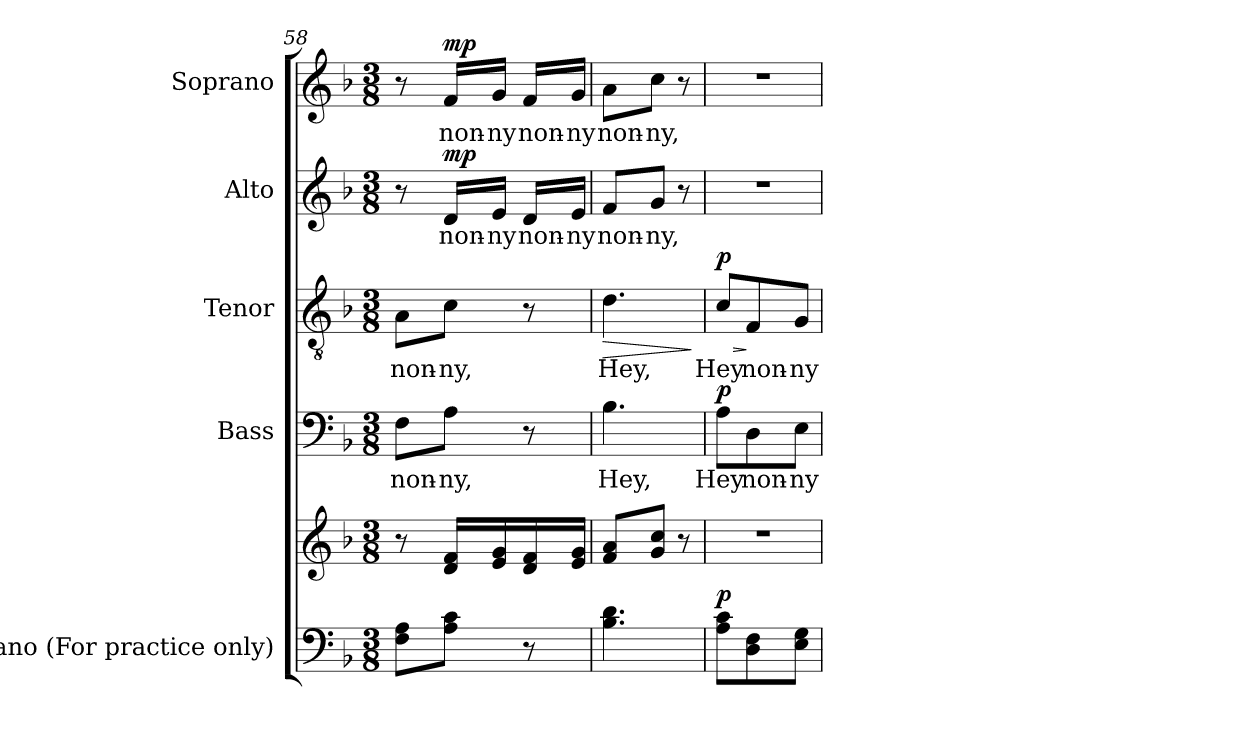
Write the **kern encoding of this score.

**kern	**kern	**dynam	**kern	**text	**dynam	**kern	**text	**dynam	**kern	**text	**dynam	**kern	**text	**dynam
*part5	*part5	*part5	*part4	*part4	*part4	*part3	*part3	*part3	*part2	*part2	*part2	*part1	*part1	*part1
*staff6	*staff5	*staff5/6	*staff4	*staff4	*staff4	*staff3	*staff3	*staff3	*staff2	*staff2	*staff2	*staff1	*staff1	*staff1
*I"Piano (For practice only)	*	*	*I"Bass	*	*	*I"Tenor	*	*	*I"Alto	*	*	*I"Soprano	*	*
*I'Pno.	*	*	*I'B.	*	*	*I'T.	*	*	*I'A.	*	*	*I'S.	*	*
*clefF4	*clefG2	*	*clefF4	*	*	*clefGv2	*	*	*clefG2	*	*	*clefG2	*	*
*	*	*	*	*	*	*ITrd7c12	*	*	*	*	*	*	*	*
*k[b-]	*k[b-]	*	*k[b-]	*	*	*k[b-]	*	*	*k[b-]	*	*	*k[b-]	*	*
*F:	*F:	*	*F:	*	*	*F:	*	*	*F:	*	*	*F:	*	*
*M3/8	*M3/8	*	*M3/8	*	*	*M3/8	*	*	*M3/8	*	*	*M3/8	*	*
=58	=58	=58	=58	=58	=58	=58	=58	=58	=58	=58	=58	=58	=58	=58
!	!	!	!	!LO:LY:b:color=#000000	!	!	!	!	!	!	!	!	!	!
!	!	!	!	!	!	!	!LO:LY:b:color=#000000	!	!	!	!	!	!	!
*	*	*	*	*	*	*^	*	*	*	*	*	*	*	*
8Fi\ 8AiL	8r	.	8Fi\L	non-	.	8AAi\L	4ryy	non-	.	8r	.	.	8r	.	.
!	!	!	!	!LO:LY:b:color=#000000	!	!	!	!	!	!	!	!	!	!	!
!	!	!	!	!	!	!	!	!LO:LY:b:color=#000000	!	!	!	!	!	!	!
!	!	!	!	!	!	!	!	!	!	!	!LO:LY:b:color=#000000	!	!	!	!
!	!	!	!	!	!	!	!	!	!	!	!	!	!	!LO:LY:b:color=#000000	!
8Ai\ 8ciJ	16di/ 16fiLL	.	8Ai\J	-ny,	.	8Ci\J	.	-ny,	.	16di/LL	non-	mp	16fi/LL	non-	mp
!	!	!	!	!	!	!	!	!	!	!	!LO:LY:b:color=#000000	!	!	!	!
!	!	!	!	!	!	!	!	!	!	!	!	!	!	!LO:LY:b:color=#000000	!
.	16ei/ 16gi	.	.	.	.	.	.	.	.	16ei/JJ	-ny	.	16gi/JJ	-ny	.
!	!	!	!	!	!	!	!	!	!	!	!LO:LY:b:color=#000000	!	!	!	!
!	!	!	!	!	!	!	!	!	!	!	!	!	!	!LO:LY:b:color=#000000	!
8r	16di/ 16fi	.	8r	.	.	8r	16ryy	.	.	16di/LL	non-	.	16fi/LL	non-	.
!	!	!	!	!	!	!	!	!	!	!	!LO:LY:b:color=#000000	!	!	!	!
!	!	!	!	!	!	!	!	!	!	!	!	!	!	!LO:LY:b:color=#000000	!
.	16ei/ 16giJJ	.	.	.	.	.	16ryy	.	mp mp	16ei/JJ	-ny	.	16gi/JJ	-ny	.
*	*	*	*	*	*	*v	*v	*	*	*	*	*	*	*	*
=59	=59	=59	=59	=59	=59	=59	=59	=59	=59	=59	=59	=59	=59	=59
*	*	*	*	*	*	*^	*	*	*	*	*	*	*	*
!	!	!	!	!LO:LY:b:color=#000000	!	!	!	!	!	!	!	!	!	!	!
*	*	*	*	*	*	*v	*v	*	*	*	*	*	*	*	*
*	*	*	*	*	*	*^	*	*	*	*	*	*	*	*
!	!	!	!	!	!	!	!	!LO:LY:b:color=#000000	!LO:HP:b	!	!	!	!	!	!
*	*	*	*	*	*	*v	*v	*	*	*	*	*	*	*	*
*	*	*	*	*	*	*^	*	*	*	*	*	*	*	*
!	!	!	!	!	!	!	!	!	!	!	!LO:LY:b:color=#000000	!	!	!	!
*	*	*	*	*	*	*v	*v	*	*	*	*	*	*	*	*
*	*	*	*	*	*	*^	*	*	*	*	*	*	*	*
!	!	!	!	!	!	!	!	!	!	!	!	!	!	!LO:LY:b:color=#000000	!
*	*	*	*	*	*	*v	*v	*	*	*	*	*	*	*	*
4.B-i\ 4.di	8fi/ 8aiL	.	4.B-i\	Hey,	.	4.Di\	Hey,	>	8fi/L	non-	.	8ai\L	non-	.
!	!	!	!	!	!	!	!	!	!	!LO:LY:b:color=#000000	!	!	!	!
!	!	!	!	!	!	!	!	!	!	!	!	!	!LO:LY:b:color=#000000	!
.	8gi/ 8cciJ	.	.	.	.	.	.	.	8gi/J	-ny,	.	8cci\J	-ny,	.
.	8r	.	.	.	.	.	.	.	8r	.	.	8r	.	.
.	.	.	.	.	.	.	.	]	.	.	.	.	.	.
=60	=60	=60	=60	=60	=60	=60	=60	=60	=60	=60	=60	=60	=60	=60
!	!LO:N:vis=1	!	!	!	!	!	!	!	!	!	!	!	!	!
!	!	!	!	!LO:LY:b:color=#000000	!	!	!	!	!	!	!	!	!	!
!	!	!	!	!	!	!	!LO:LY:b:color=#000000	!LO:HP:b	!LO:N:vis=1	!	!	!LO:N:vis=1	!	!
8Ai\ 8ciL	4.r	p	8Ai\L	Hey	p	8Ci/L	Hey	> p	4.r	.	.	4.r	.	.
!	!	!	!	!LO:LY:b:color=#000000	!	!	!	!	!	!	!	!	!	!
!	!	!	!	!	!	!	!LO:LY:b:color=#000000	!	!	!	!	!	!	!
8Di\ 8Fi	.	.	8Di\	non-	.	8FFi/	non-	]	.	.	.	.	.	.
!	!	!	!	!LO:LY:b:color=#000000	!	!	!	!	!	!	!	!	!	!
!	!	!	!	!	!	!	!LO:LY:b:color=#000000	!	!	!	!	!	!	!
8Ei\ 8GiJ	.	.	8Ei\J	-ny	.	8GGi/J	-ny	.	.	.	.	.	.	.
=	=	=	=	=	=	=	=	=	=	=	=	=	=	=
*-	*-	*-	*-	*-	*-	*-	*-	*-	*-	*-	*-	*-	*-	*-
